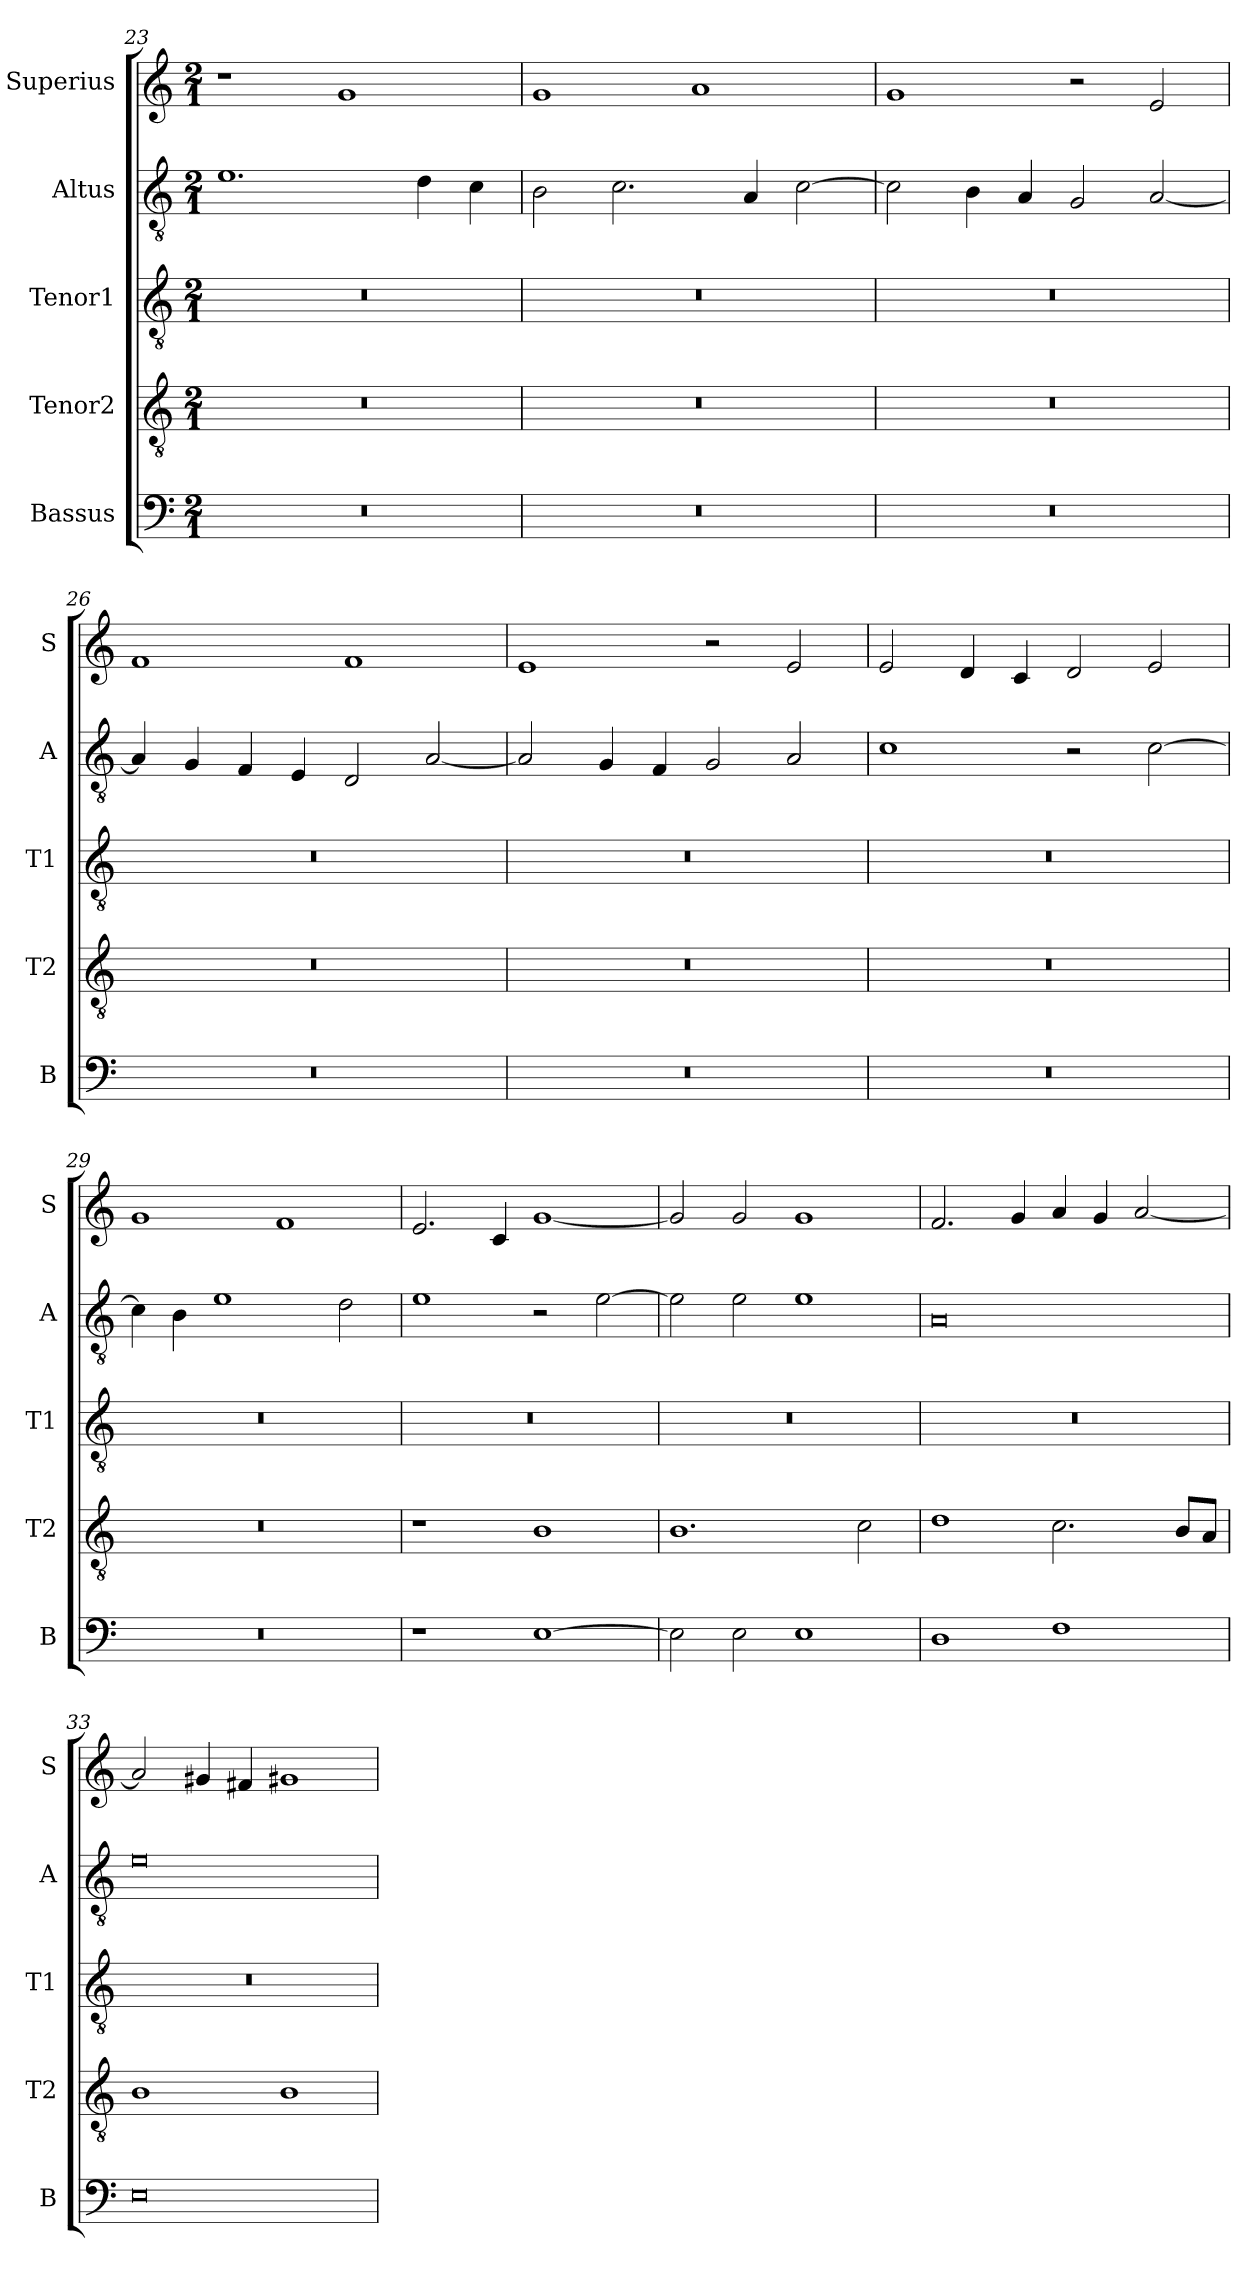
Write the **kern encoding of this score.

**kern	**kern	**kern	**kern	**kern
*part5	*part4	*part3	*part2	*part1
*staff5	*staff4	*staff3	*staff2	*staff1
*I"Bassus	*I"Tenor2	*I"Tenor1	*I"Altus	*I"Superius
*I'B	*I'T2	*I'T1	*I'A	*I'S
*clefF4	*clefGv2	*clefGv2	*clefGv2	*clefG2
*k[]	*k[]	*k[]	*k[]	*k[]
*M2/1	*M2/1	*M2/1	*M2/1	*M2/1
=23	=23	=23	=23	=23
0r	0r	0r	1.e	1r
.	.	.	.	1g
.	.	.	4d\	.
.	.	.	4c\	.
=24	=24	=24	=24	=24
0r	0r	0r	2B\	1g
.	.	.	2.c\	.
.	.	.	.	1a
.	.	.	4A/	.
.	.	.	[2c\	.
=25	=25	=25	=25	=25
0r	0r	0r	2c\]	1g
.	.	.	4B\	.
.	.	.	4A/	.
.	.	.	2G/	2r
.	.	.	[2A/	2e/
=26	=26	=26	=26	=26
0r	0r	0r	4A/]	1f
.	.	.	4G/	.
.	.	.	4F/	.
.	.	.	4E/	.
.	.	.	2D/	1f
.	.	.	[2A/	.
=27	=27	=27	=27	=27
0r	0r	0r	2A/]	1e
.	.	.	4G/	.
.	.	.	4F/	.
.	.	.	2G/	2r
.	.	.	2A/	2e/
=28	=28	=28	=28	=28
0r	0r	0r	1c	2e/
.	.	.	.	4d/
.	.	.	.	4c/
.	.	.	2r	2d/
.	.	.	[2c\	2e/
=29	=29	=29	=29	=29
0r	0r	0r	4c\]	1g
.	.	.	4B\	.
.	.	.	1e	.
.	.	.	.	1f
.	.	.	2d\	.
=30	=30	=30	=30	=30
1r	1r	0r	1e	2.e/
.	.	.	.	4c/
[1E	1B	.	2r	[1g
.	.	.	[2e\	.
=31	=31	=31	=31	=31
2E\]	1.B	0r	2e\]	2g/]
2E\	.	.	2e\	2g/
1E	.	.	1e	1g
.	2c\	.	.	.
=32	=32	=32	=32	=32
1D	1d	0r	0A	2.f/
.	.	.	.	4g/
1F	2.c\	.	.	4a/
.	.	.	.	4g/
.	.	.	.	[2a/
.	8B/L	.	.	.
.	8A/J	.	.	.
=33	=33	=33	=33	=33
0E	1B	0r	0e	2a/]
.	.	.	.	4g#X/
.	.	.	.	4f#X/
.	1B	.	.	1g#X
=	=	=	=	=
*-	*-	*-	*-	*-
